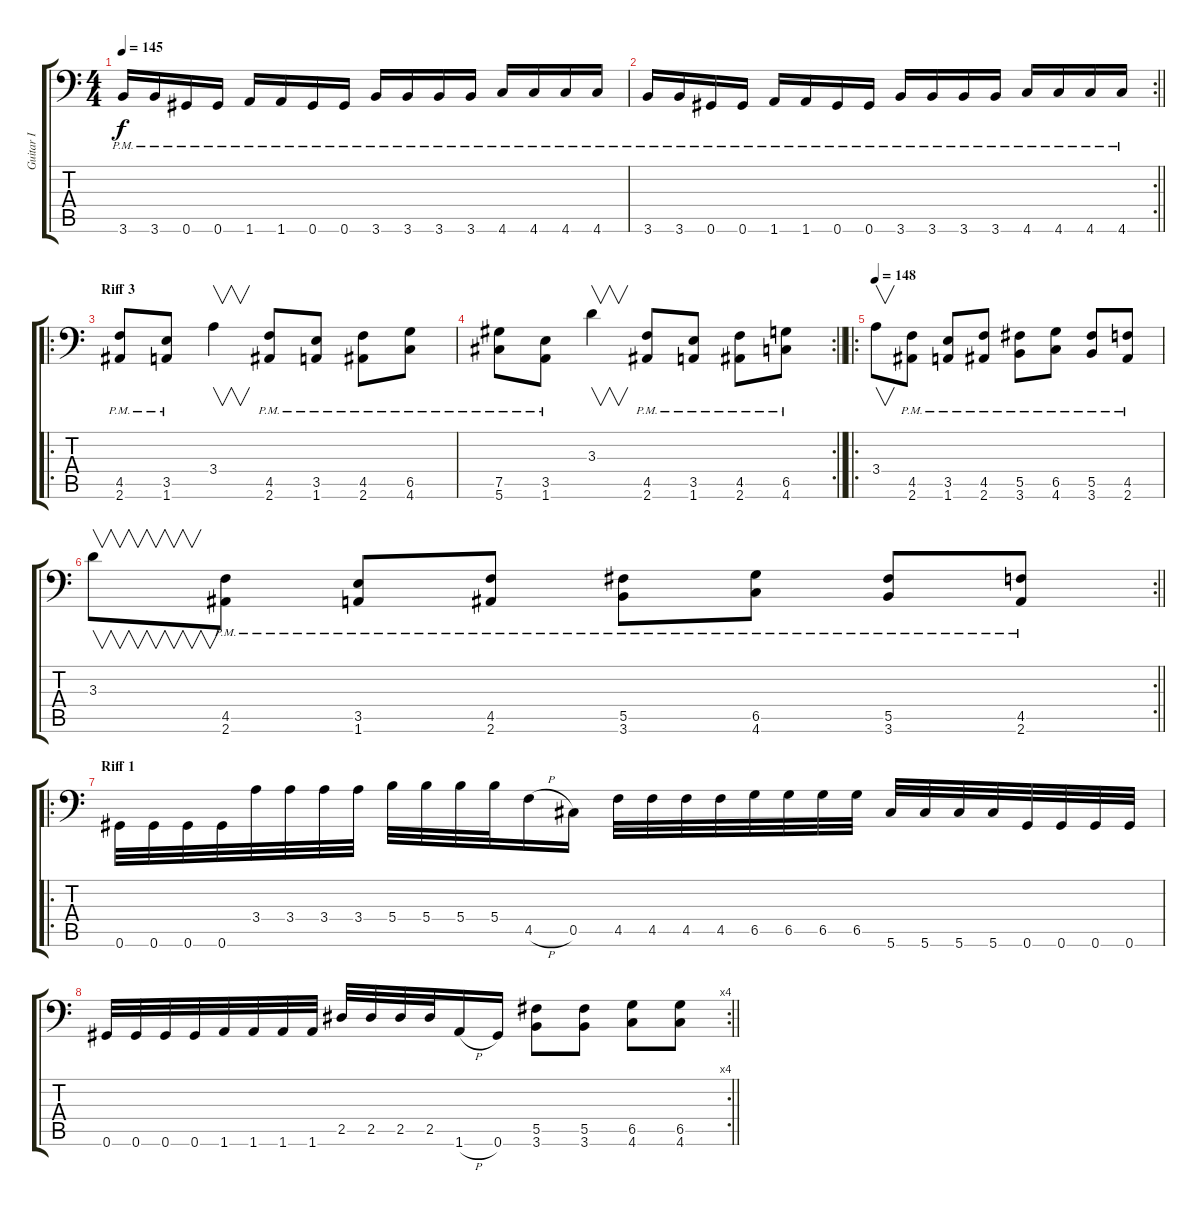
\track ("Guitar I" "Guitar I") {instrument distortionguitar}
\staff {score tabs}
\tuning (Ab3 Eb3 B2 Gb2 Db2 Ab1) {hide}
\ts (4 4)
\tempo 145
\clef f4
\ks c
3.6{pm}.16{dy f} 3.6{pm}.16 0.6{pm}.16 0.6{pm}.16 1.6{pm}.16 1.6{pm}.16 0.6{pm}.16 0.6{pm}.16 3.6{pm}.16 3.6{pm}.16 3.6{pm}.16 3.6{pm}.16 4.6{pm}.16 4.6{pm}.16 4.6{pm}.16 4.6{pm}.16 |
\rc 2
\barLineRight lightlight
3.6{pm}.16 3.6{pm}.16 0.6{pm}.16 0.6{pm}.16 1.6{pm}.16 1.6{pm}.16 0.6{pm}.16 0.6{pm}.16 3.6{pm}.16 3.6{pm}.16 3.6{pm}.16 3.6{pm}.16 4.6{pm}.16 4.6{pm}.16 4.6{pm}.16 4.6{pm}.16 |
\ro
\section ("" "Riff 3")
(4.5{pm} 2.6{pm}).8 (3.5{pm} 1.6{pm}).8 3.4.4{v instrument guitarharmonics} (4.5{pm} 2.6{pm}).8{instrument distortionguitar} (3.5{pm} 1.6{pm}).8 (4.5{pm} 2.6{pm}).8 (6.5{pm} 4.6{pm}).8 |
\rc 2
\barLineRight lightlight
(7.5{pm} 5.6{pm}).8 (3.5{pm} 1.6{pm}).8 3.3.4{v instrument guitarharmonics} (4.5{pm} 2.6{pm}).8{instrument distortionguitar} (3.5{pm} 1.6{pm}).8 (4.5{pm} 2.6{pm}).8 (6.5{pm} 4.6{pm}).8 |
\ro
\tempo 148
3.4.8{v instrument guitarharmonics} (4.5{pm} 2.6{pm}).8{instrument distortionguitar} (3.5{pm} 1.6{pm}).8 (4.5{pm} 2.6{pm}).8 (5.5{pm} 3.6{pm}).8 (6.5{pm} 4.6{pm}).8 (5.5{pm} 3.6{pm}).8 (4.5{pm} 2.6{pm}).8 |
\rc 2
\barLineRight lightlight
3.3.8{v instrument guitarharmonics} (4.5 2.6{pm}).8{instrument distortionguitar} (3.5{pm} 1.6{pm}).8 (4.5{pm} 2.6{pm}).8 (5.5{pm} 3.6{pm}).8 (6.5{pm} 4.6{pm}).8 (5.5{pm} 3.6{pm}).8 (4.5{pm} 2.6{pm}).8 |
\ro
\section ("" "Riff 1")
0.6.32 0.6.32 0.6.32 0.6.32 3.4.32 3.4.32 3.4.32 3.4.32 5.4.32 5.4.32 5.4.32 5.4.32 4.5{h}.16 0.5.16 4.5.32 4.5.32 4.5.32 4.5.32 6.5.32 6.5.32 6.5.32 6.5.32 5.6.32 5.6.32 5.6.32 5.6.32 0.6.32 0.6.32 0.6.32 0.6.32 |
\rc 4
\barLineRight lightlight
0.6.32 0.6.32 0.6.32 0.6.32 1.6.32 1.6.32 1.6.32 1.6.32 2.5.32 2.5.32 2.5.32 2.5.32 1.6{h}.16 0.6.16 (5.5 3.6).8 (5.5 3.6).8 (6.5 4.6).8 (6.5 4.6).8
